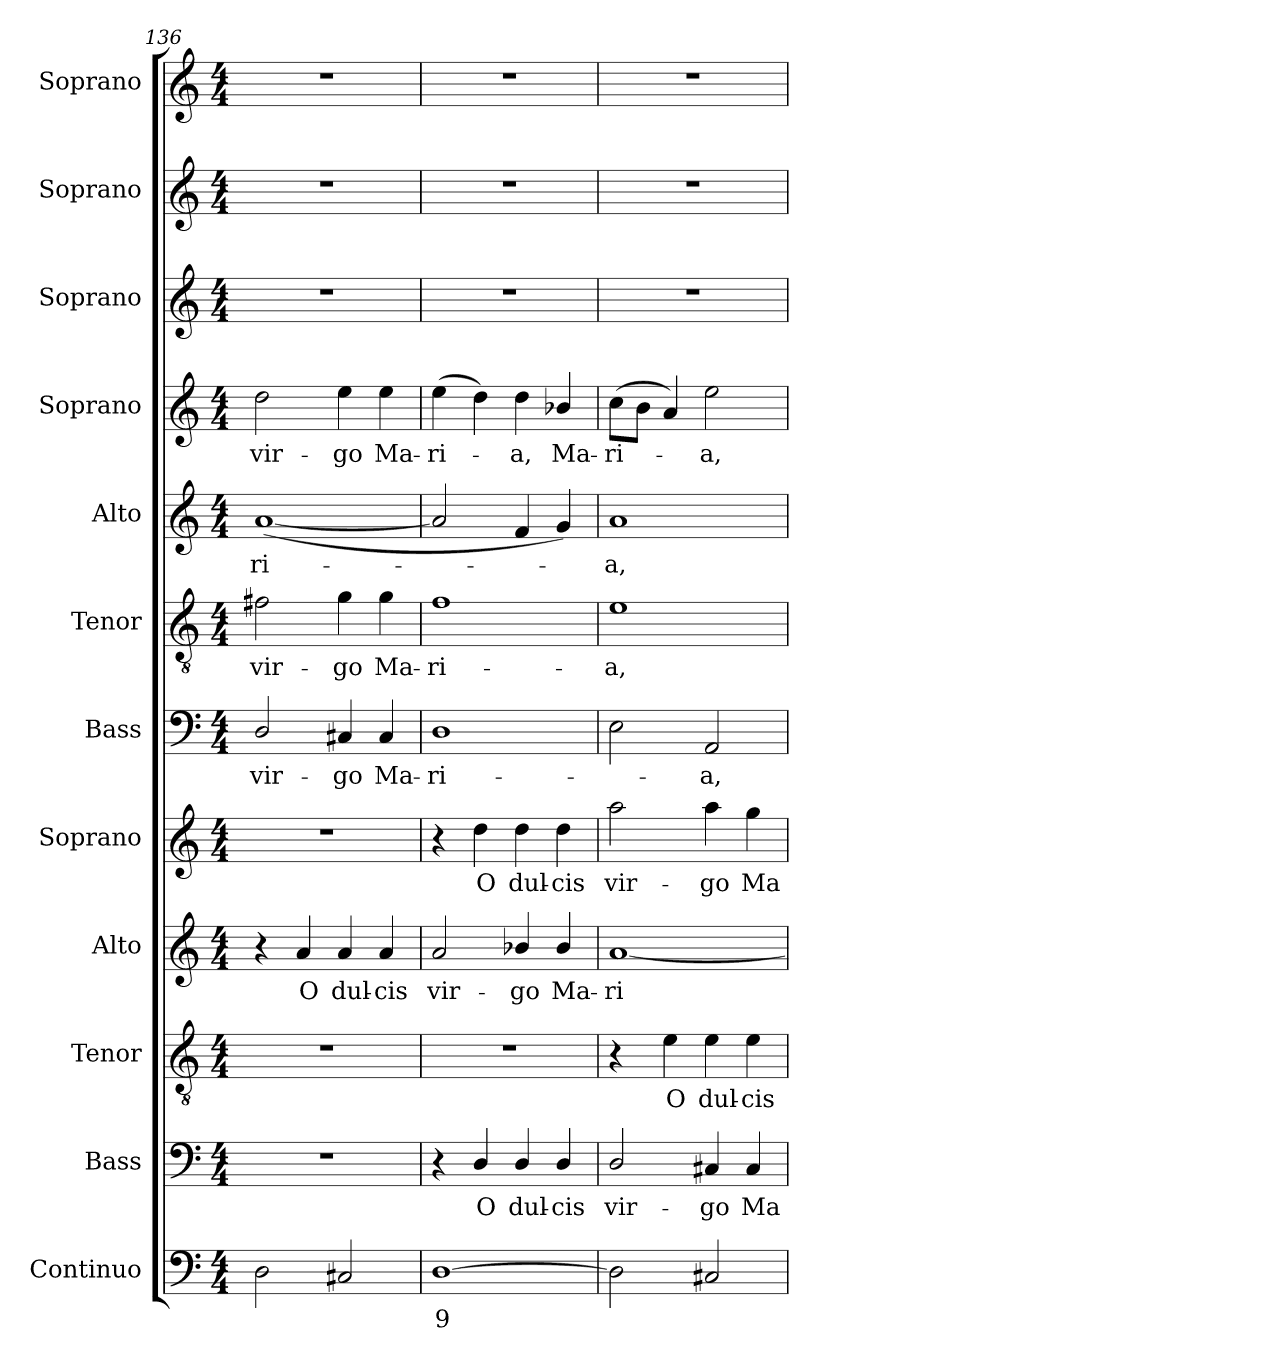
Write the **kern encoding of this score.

**kern	**text	**kern	**text	**kern	**text	**kern	**text	**kern	**text	**kern	**text	**kern	**text	**kern	**text	**kern	**text	**kern	**kern	**kern
*part12	*part12	*part11	*part11	*part10	*part10	*part9	*part9	*part8	*part8	*part7	*part7	*part6	*part6	*part5	*part5	*part4	*part4	*part3	*part2	*part1
*staff12	*staff12	*staff11	*staff11	*staff10	*staff10	*staff9	*staff9	*staff8	*staff8	*staff7	*staff7	*staff6	*staff6	*staff5	*staff5	*staff4	*staff4	*staff3	*staff2	*staff1
*I"Continuo	*	*I"Bass	*	*I"Tenor	*	*I"Alto	*	*I"Soprano	*	*I"Bass	*	*I"Tenor	*	*I"Alto	*	*I"Soprano	*	*I"Soprano	*I"Soprano	*I"Soprano
*I'Cont.	*	*I'B.	*	*I'T.	*	*I'A.	*	*I'S.	*	*I'B.	*	*I'T.	*	*I'A.	*	*I'S.	*	*I'S.	*I'S.	*I'S.
*clefF4	*	*clefF4	*	*clefGv2	*	*clefG2	*	*clefG2	*	*clefF4	*	*clefGv2	*	*clefG2	*	*clefG2	*	*clefG2	*clefG2	*clefG2
*	*	*	*	*ITrd7c12	*	*	*	*	*	*	*	*ITrd7c12	*	*	*	*	*	*	*	*
*k[]	*	*k[]	*	*k[]	*	*k[]	*	*k[]	*	*k[]	*	*k[]	*	*k[]	*	*k[]	*	*k[]	*k[]	*k[]
*C:	*	*C:	*	*C:	*	*C:	*	*C:	*	*C:	*	*C:	*	*C:	*	*C:	*	*C:	*C:	*C:
*M4/4	*	*M4/4	*	*M4/4	*	*M4/4	*	*M4/4	*	*M4/4	*	*M4/4	*	*M4/4	*	*M4/4	*	*M4/4	*M4/4	*M4/4
=136	=136	=136	=136	=136	=136	=136	=136	=136	=136	=136	=136	=136	=136	=136	=136	=136	=136	=136	=136	=136
!	!	!	!	!	!	!	!	!	!	!	!LO:LY:b:color=#000000	!	!	!	!	!	!	!	!	!
!	!	!	!	!	!	!	!	!	!	!	!	!	!LO:LY:b:color=#000000	!	!	!	!	!	!	!
!	!	!	!	!	!	!	!	!	!	!	!	!	!	!	!LO:LY:b:color=#000000	!	!	!	!	!
!	!	!	!	!	!	!	!	!	!	!	!	!	!	!	!	!	!LO:LY:b:color=#000000	!	!	!
2Di\	.	1r	.	1r	.	4r	.	1r	.	2Di/	vir-	2F#Xi\	vir-	([<1ai	-ri-	2ddi\	vir-	1r	1r	1r
!	!	!	!	!	!	!	!LO:LY:b:color=#000000	!	!	!	!	!	!	!	!	!	!	!	!	!
.	.	.	.	.	.	4ai/	O	.	.	.	.	.	.	.	.	.	.	.	.	.
!	!	!	!	!	!	!	!LO:LY:b:color=#000000	!	!	!	!	!	!	!	!	!	!	!	!	!
!	!	!	!	!	!	!	!	!	!	!	!LO:LY:b:color=#000000	!	!	!	!	!	!	!	!	!
!	!	!	!	!	!	!	!	!	!	!	!	!	!LO:LY:b:color=#000000	!	!	!	!	!	!	!
!	!	!	!	!	!	!	!	!	!	!	!	!	!	!	!	!	!LO:LY:b:color=#000000	!	!	!
2C#Xi/	.	.	.	.	.	4ai/	dul-	.	.	4C#Xi/	-go	4Gi\	-go	.	.	4eei\	-go	.	.	.
!	!	!	!	!	!	!	!LO:LY:b:color=#000000	!	!	!	!	!	!	!	!	!	!	!	!	!
!	!	!	!	!	!	!	!	!	!	!	!LO:LY:b:color=#000000	!	!	!	!	!	!	!	!	!
!	!	!	!	!	!	!	!	!	!	!	!	!	!LO:LY:b:color=#000000	!	!	!	!	!	!	!
!	!	!	!	!	!	!	!	!	!	!	!	!	!	!	!	!	!LO:LY:b:color=#000000	!	!	!
.	.	.	.	.	.	4ai/	-cis	.	.	4C#i/	Ma-	4Gi\	Ma-	.	.	4eei\	Ma-	.	.	.
!!LO:PB:g=z
=137	=137	=137	=137	=137	=137	=137	=137	=137	=137	=137	=137	=137	=137	=137	=137	=137	=137	=137	=137	=137
!	!LO:LY:b:color=#000000	!	!	!	!	!	!	!	!	!	!	!	!	!	!	!	!	!	!	!
!	!	!	!	!	!	!	!LO:LY:b:color=#000000	!	!	!	!	!	!	!	!	!	!	!	!	!
!	!	!	!	!	!	!	!	!	!	!	!LO:LY:b:color=#000000	!	!	!	!	!	!	!	!	!
!	!	!	!	!	!	!	!	!	!	!	!	!	!LO:LY:b:color=#000000	!	!	!	!	!	!	!
!	!	!	!	!	!	!	!	!	!	!	!	!	!	!	!	!	!LO:LY:b:color=#000000	!	!	!
[>1Di	9	4r	.	1r	.	2ai/	vir-	4r	.	1Di	-ri-	1Fi	-ri-	2ai/]	.	(4eei\	-ri-	1r	1r	1r
!	!	!	!LO:LY:b:color=#000000	!	!	!	!	!	!	!	!	!	!	!	!	!	!	!	!	!
!	!	!	!	!	!	!	!	!	!LO:LY:b:color=#000000	!	!	!	!	!	!	!	!	!	!	!
.	.	4Di/	O	.	.	.	.	4ddi\	O	.	.	.	.	.	.	4ddi\)	.	.	.	.
!	!	!	!LO:LY:b:color=#000000	!	!	!	!	!	!	!	!	!	!	!	!	!	!	!	!	!
!	!	!	!	!	!	!	!LO:LY:b:color=#000000	!	!	!	!	!	!	!	!	!	!	!	!	!
!	!	!	!	!	!	!	!	!	!LO:LY:b:color=#000000	!	!	!	!	!	!	!	!	!	!	!
!	!	!	!	!	!	!	!	!	!	!	!	!	!	!	!	!	!LO:LY:b:color=#000000	!	!	!
.	.	4Di/	dul-	.	.	4b-Xi/	-go	4ddi\	dul-	.	.	.	.	4fi/	.	4ddi\	-a,	.	.	.
!	!	!	!LO:LY:b:color=#000000	!	!	!	!	!	!	!	!	!	!	!	!	!	!	!	!	!
!	!	!	!	!	!	!	!LO:LY:b:color=#000000	!	!	!	!	!	!	!	!	!	!	!	!	!
!	!	!	!	!	!	!	!	!	!LO:LY:b:color=#000000	!	!	!	!	!	!	!	!	!	!	!
!	!	!	!	!	!	!	!	!	!	!	!	!	!	!	!	!	!LO:LY:b:color=#000000	!	!	!
.	.	4Di/	-cis	.	.	4b-i/	Ma-	4ddi\	-cis	.	.	.	.	4gi/)	.	4b-Xi/	Ma-	.	.	.
=138	=138	=138	=138	=138	=138	=138	=138	=138	=138	=138	=138	=138	=138	=138	=138	=138	=138	=138	=138	=138
!	!	!	!LO:LY:b:color=#000000	!	!	!	!	!	!	!	!	!	!	!	!	!	!	!	!	!
!	!	!	!	!	!	!	!LO:LY:b:color=#000000	!	!	!	!	!	!	!	!	!	!	!	!	!
!	!	!	!	!	!	!	!	!	!LO:LY:b:color=#000000	!	!	!	!	!	!	!	!	!	!	!
!	!	!	!	!	!	!	!	!	!	!	!	!	!LO:LY:b:color=#000000	!	!	!	!	!	!	!
!	!	!	!	!	!	!	!	!	!	!	!	!	!	!	!LO:LY:b:color=#000000	!	!	!	!	!
!	!	!	!	!	!	!	!	!	!	!	!	!	!	!	!	!	!LO:LY:b:color=#000000	!	!	!
2Di\]	.	2Di/	vir-	4r	.	[<1ai	-ri-	2aai\	vir-	2Ei\	.	1Ei	-a,	1ai	-a,	(8cci\L	-ri-	1r	1r	1r
.	.	.	.	.	.	.	.	.	.	.	.	.	.	.	.	8bi\J	.	.	.	.
!	!	!	!	!	!LO:LY:b:color=#000000	!	!	!	!	!	!	!	!	!	!	!	!	!	!	!
.	.	.	.	4Ei\	O	.	.	.	.	.	.	.	.	.	.	4ai/)	.	.	.	.
!	!	!	!LO:LY:b:color=#000000	!	!	!	!	!	!	!	!	!	!	!	!	!	!	!	!	!
!	!	!	!	!	!LO:LY:b:color=#000000	!	!	!	!	!	!	!	!	!	!	!	!	!	!	!
!	!	!	!	!	!	!	!	!	!LO:LY:b:color=#000000	!	!	!	!	!	!	!	!	!	!	!
!	!	!	!	!	!	!	!	!	!	!	!LO:LY:b:color=#000000	!	!	!	!	!	!	!	!	!
!	!	!	!	!	!	!	!	!	!	!	!	!	!	!	!	!	!LO:LY:b:color=#000000	!	!	!
2C#Xi/	.	4C#Xi/	-go	4Ei\	dul-	.	.	4aai\	-go	2AAi/	-a,	.	.	.	.	2eei\	-a,	.	.	.
!	!	!	!LO:LY:b:color=#000000	!	!	!	!	!	!	!	!	!	!	!	!	!	!	!	!	!
!	!	!	!	!	!LO:LY:b:color=#000000	!	!	!	!	!	!	!	!	!	!	!	!	!	!	!
!	!	!	!	!	!	!	!	!	!LO:LY:b:color=#000000	!	!	!	!	!	!	!	!	!	!	!
.	.	4C#i/	Ma-	4Ei\	-cis	.	.	4ggi\	Ma-	.	.	.	.	.	.	.	.	.	.	.
=	=	=	=	=	=	=	=	=	=	=	=	=	=	=	=	=	=	=	=	=
*-	*-	*-	*-	*-	*-	*-	*-	*-	*-	*-	*-	*-	*-	*-	*-	*-	*-	*-	*-	*-
